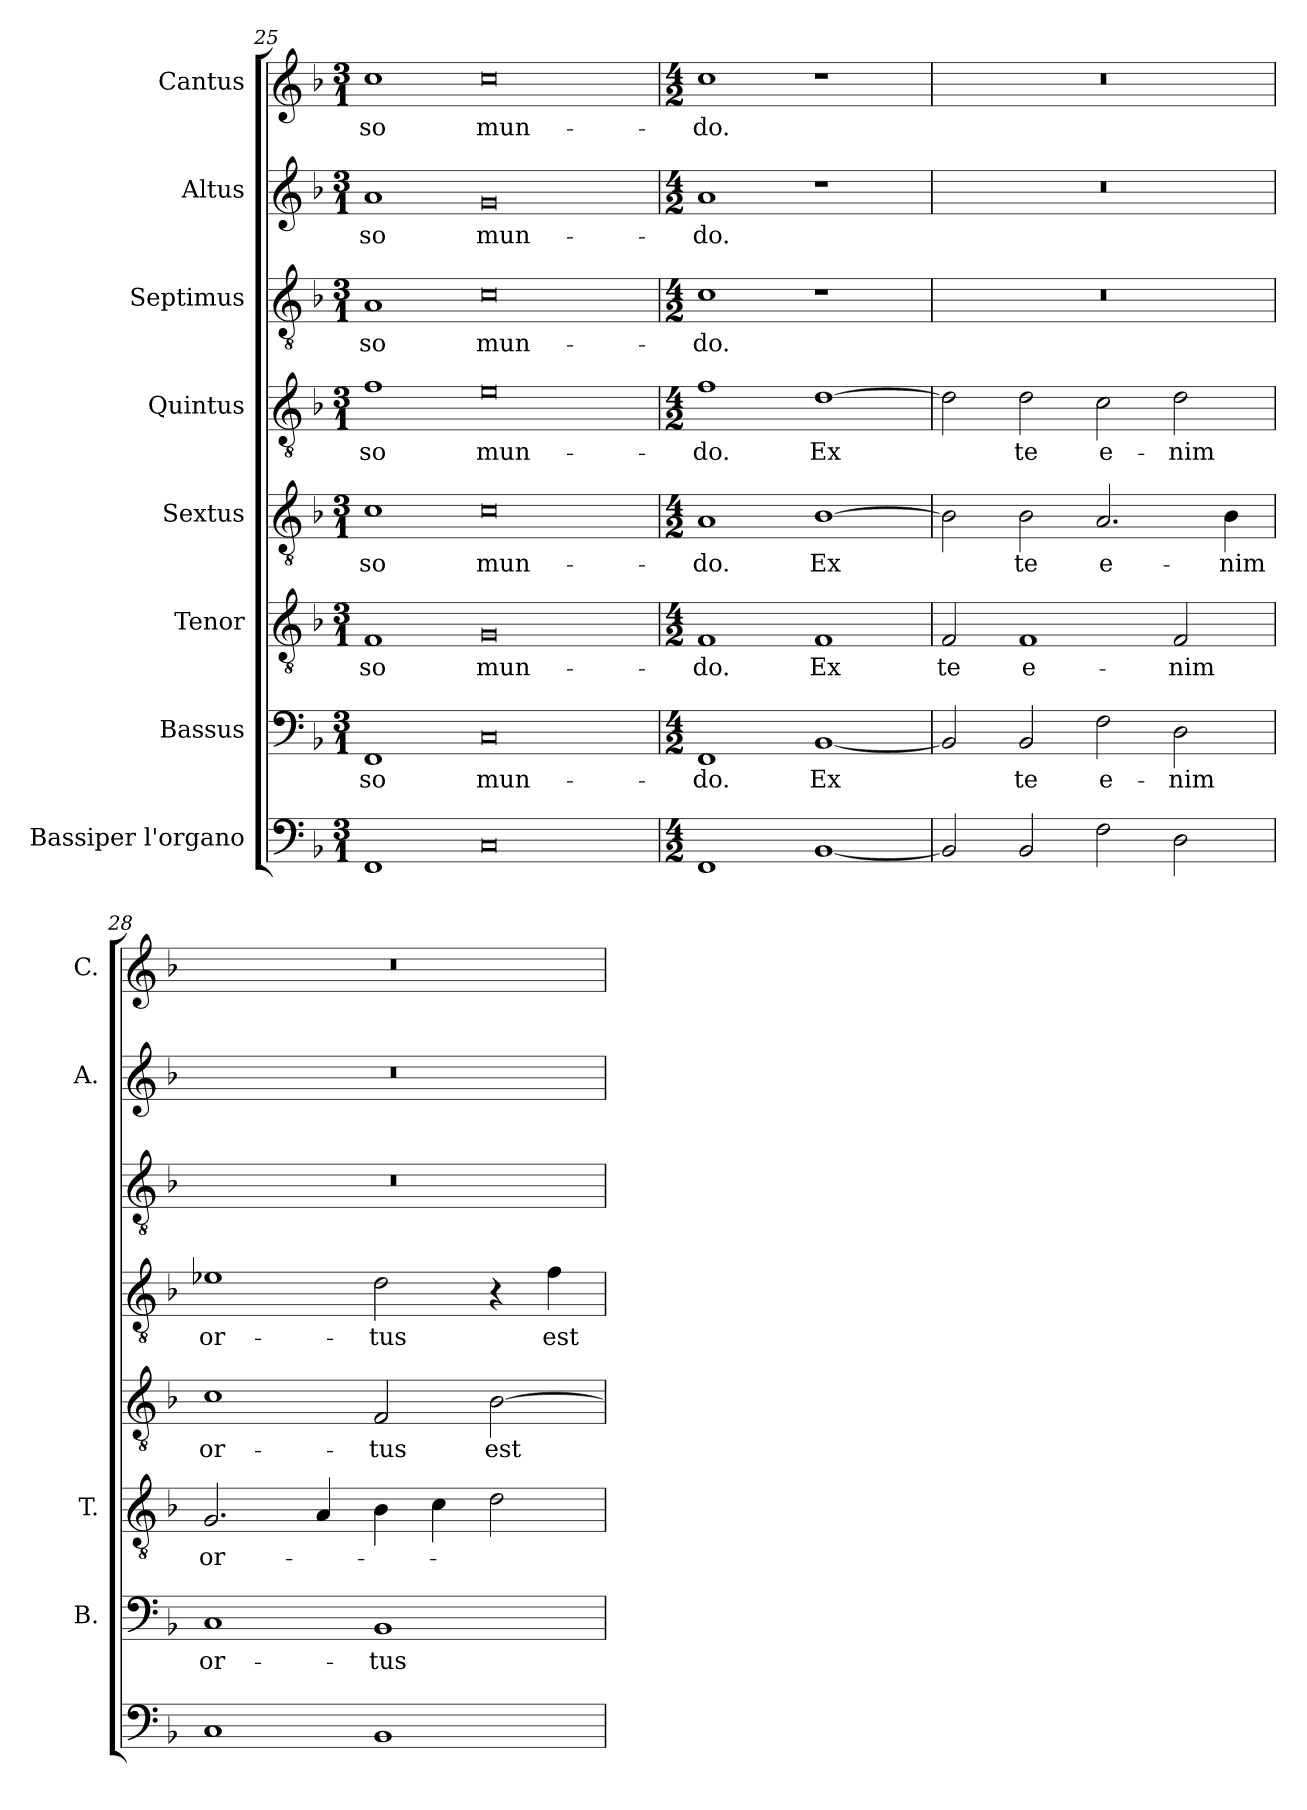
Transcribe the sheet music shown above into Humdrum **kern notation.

**kern	**kern	**text	**kern	**text	**kern	**text	**kern	**text	**kern	**text	**kern	**text	**kern	**text
*part8	*part7	*part7	*part6	*part6	*part5	*part5	*part4	*part4	*part3	*part3	*part2	*part2	*part1	*part1
*staff8	*staff7	*staff7	*staff6	*staff6	*staff5	*staff5	*staff4	*staff4	*staff3	*staff3	*staff2	*staff2	*staff1	*staff1
*I"Bassiper l'organo	*I"Bassus	*	*I"Tenor	*	*I"Sextus	*	*I"Quintus	*	*I"Septimus	*	*I"Altus	*	*I"Cantus	*
*	*I'B.	*	*I'T.	*	*	*	*	*	*	*	*I'A.	*	*I'C.	*
*clefF4	*clefF4	*	*clefGv2	*	*clefGv2	*	*clefGv2	*	*clefGv2	*	*clefG2	*	*clefG2	*
*	*	*	*ITrd7c12	*	*ITrd7c12	*	*ITrd7c12	*	*ITrd7c12	*	*	*	*	*
*k[b-]	*k[b-]	*	*k[b-]	*	*k[b-]	*	*k[b-]	*	*k[b-]	*	*k[b-]	*	*k[b-]	*
*d:	*d:	*	*d:	*	*d:	*	*d:	*	*d:	*	*d:	*	*d:	*
*M3/1	*M3/1	*	*M3/1	*	*M3/1	*	*M3/1	*	*M3/1	*	*M3/1	*	*M3/1	*
=25	=25	=25	=25	=25	=25	=25	=25	=25	=25	=25	=25	=25	=25	=25
!	!	!LO:LY:b	!	!LO:LY:b	!	!LO:LY:b	!	!LO:LY:b	!	!LO:LY:b	!	!LO:LY:b	!	!LO:LY:b
1FF	1FF	-so	1FF	-so	1C	-so	1F	-so	1AA	-so	1a	-so	1cc	-so
!	!	!LO:LY:b	!	!LO:LY:b	!	!LO:LY:b	!	!LO:LY:b	!	!LO:LY:b	!	!LO:LY:b	!	!LO:LY:b
0C	0C	mun-	0GG	mun-	0C	mun-	0E	mun-	0C	mun-	0g	mun-	0cc	mun-
!!LO:PB:g=z
=26	=26	=26	=26	=26	=26	=26	=26	=26	=26	=26	=26	=26	=26	=26
*M4/2	*M4/2	*	*M4/2	*	*M4/2	*	*M4/2	*	*M4/2	*	*M4/2	*	*M4/2	*
!	!	!LO:LY:b	!	!LO:LY:b	!	!LO:LY:b	!	!LO:LY:b	!	!LO:LY:b	!	!LO:LY:b	!	!LO:LY:b
1FF	1FF	-do.	1FF	-do.	1AA	-do.	1F	-do.	1C	-do.	1a	-do.	1cc	-do.
!	!	!LO:LY:b	!	!LO:LY:b	!	!LO:LY:b	!	!LO:LY:b	!	!	!	!	!	!
[<1BB-	[<1BB-	Ex	1FF	Ex	[>1BB-	Ex	[>1D	Ex	1r	.	1r	.	1r	.
=27	=27	=27	=27	=27	=27	=27	=27	=27	=27	=27	=27	=27	=27	=27
!	!	!	!	!LO:LY:b	!	!	!	!	!LO:N:vis=1	!	!LO:N:vis=1	!	!LO:N:vis=1	!
2BB-/]	2BB-/]	.	2FF/	te	2BB-\]	.	2D\]	.	0r	.	0r	.	0r	.
!	!	!LO:LY:b	!	!LO:LY:b	!	!LO:LY:b	!	!LO:LY:b	!	!	!	!	!	!
2BB-/	2BB-/	te	1FF	e-	2BB-\	te	2D\	te	.	.	.	.	.	.
!	!	!LO:LY:b	!	!	!	!LO:LY:b	!	!LO:LY:b	!	!	!	!	!	!
2F\	2F\	e-	.	.	2.AA/	e-	2C\	e-	.	.	.	.	.	.
!	!	!LO:LY:b	!	!LO:LY:b	!	!	!	!LO:LY:b	!	!	!	!	!	!
2D\	2D\	-nim	2FF/	-nim	.	.	2D\	-nim	.	.	.	.	.	.
!	!	!	!	!	!	!LO:LY:b	!	!	!	!	!	!	!	!
.	.	.	.	.	4BB-\	-nim	.	.	.	.	.	.	.	.
=28	=28	=28	=28	=28	=28	=28	=28	=28	=28	=28	=28	=28	=28	=28
!	!	!LO:LY:b	!	!LO:LY:b	!	!LO:LY:b	!	!LO:LY:b	!LO:N:vis=1	!	!LO:N:vis=1	!	!LO:N:vis=1	!
1C	1C	or-	2.GG/	or-	1C	or-	1E-X	or-	0r	.	0r	.	0r	.
.	.	.	4AA/	.	.	.	.	.	.	.	.	.	.	.
!	!	!LO:LY:b	!	!	!	!LO:LY:b	!	!LO:LY:b	!	!	!	!	!	!
1BB-	1BB-	-tus	4BB-\	.	2FF/	-tus	2D\	-tus	.	.	.	.	.	.
.	.	.	4C\	.	.	.	.	.	.	.	.	.	.	.
!	!	!	!	!	!	!LO:LY:b	!	!	!	!	!	!	!	!
.	.	.	2D\	.	[>2BB-\	est	4r	.	.	.	.	.	.	.
!	!	!	!	!	!	!	!	!LO:LY:b	!	!	!	!	!	!
.	.	.	.	.	.	.	4F\	est	.	.	.	.	.	.
=	=	=	=	=	=	=	=	=	=	=	=	=	=	=
*-	*-	*-	*-	*-	*-	*-	*-	*-	*-	*-	*-	*-	*-	*-
